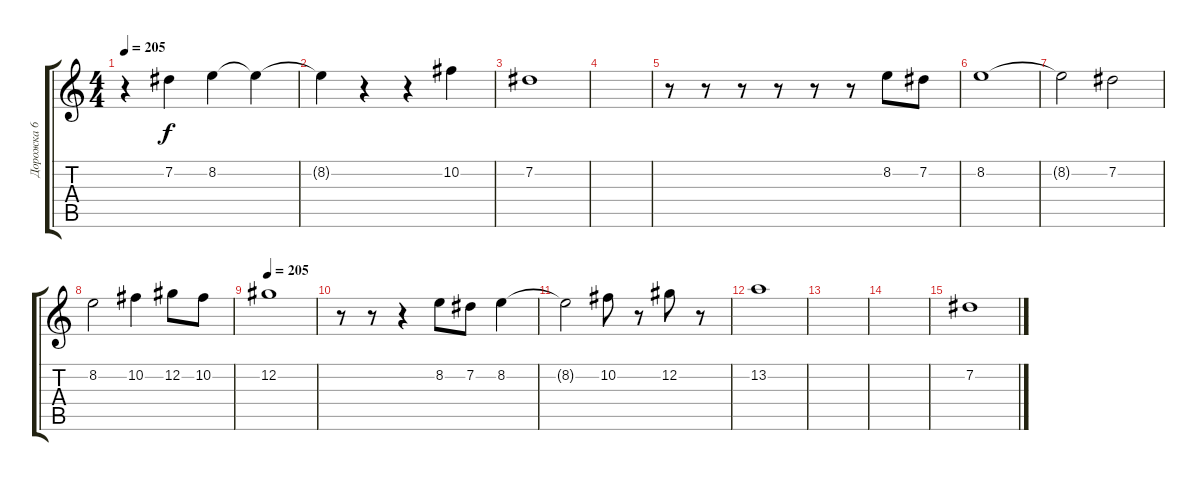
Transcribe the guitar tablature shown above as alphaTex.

\track ("Дорожка 6" "Дорожка 6") {instrument distortionguitar}
\staff {score tabs}
\tuning (Db4 Ab3 E3 B2 Gb2 Db2) {hide}
\ts (4 4)
\tempo 205
\clef g2
\ks c
r.4{dy f} 7.2.4 8.2.4 8.2{t}.4 |
8.2{t}.4 r.4 r.4 10.2.4 |
7.2.1 |
|
r.8 r.8 r.8 r.8 r.8 r.8 8.2.8 7.2.8 |
8.2.1 |
8.2{t}.2 7.2.2 |
8.2.2 10.2.4 12.2.8 10.2.8 |
\tempo 205
12.2.1 |
r.8 r.8 r.4 8.2.8 7.2.8 8.2.4 |
8.2{t}.2 10.2.8 r.8 12.2.8 r.8 |
13.2.1 |
|
|
7.2.1
